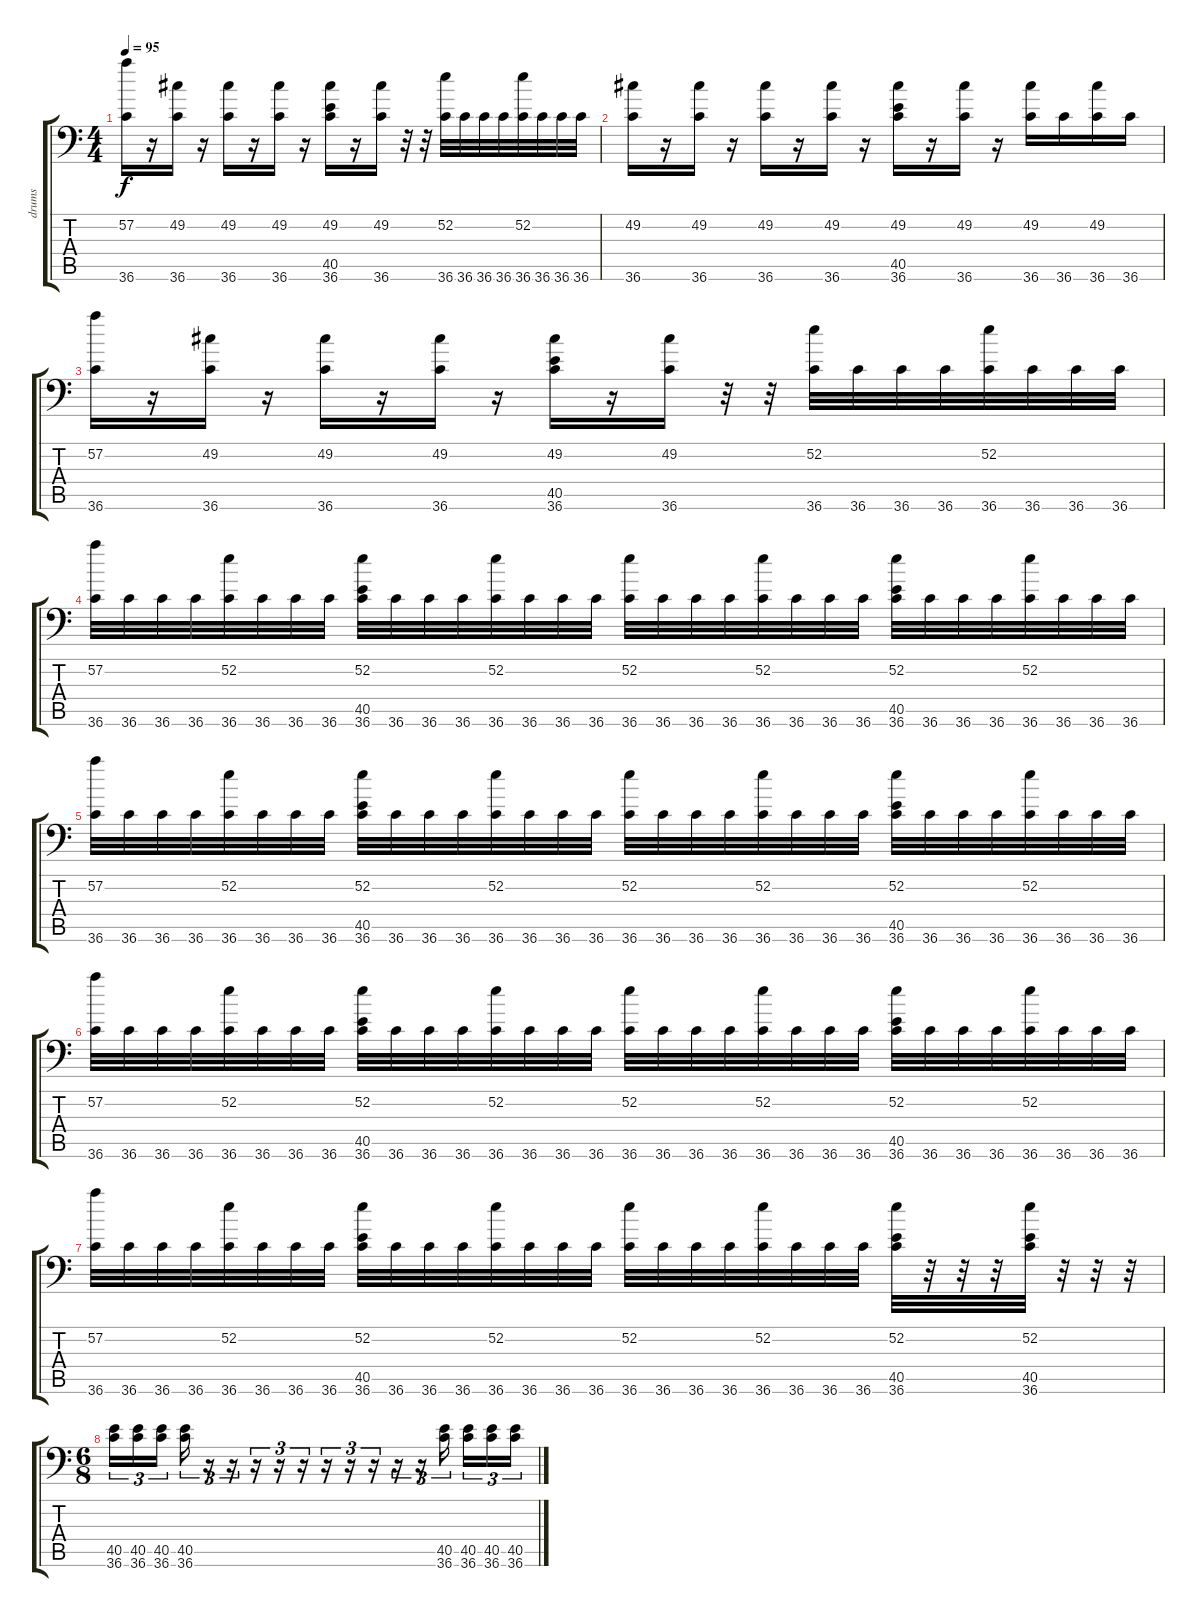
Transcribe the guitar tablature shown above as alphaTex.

\track ("drums" "drums") {instrument acousticgrandpiano}
\staff {score tabs}
\tuning (C-1 C-1 C-1 C-1 C-1 C-1) {hide}
\ts (4 4)
\tempo 95
\clef f4
\ks c
(57.2 36.6).16{dy f} r.16 (49.2 36.6).16 r.16 (49.2 36.6).16 r.16 (49.2 36.6).16 r.16 (49.2 40.5 36.6).16 r.16 (49.2 36.6).16 r.32 r.32 (52.2 36.6).32 36.6.32 36.6.32 36.6.32 (52.2 36.6).32 36.6.32 36.6.32 36.6.32 |
(49.2 36.6).16 r.16 (49.2 36.6).16 r.16 (49.2 36.6).16 r.16 (49.2 36.6).16 r.16 (49.2 40.5 36.6).16 r.16 (49.2 36.6).16 r.16 (49.2 36.6).16 36.6.16 (49.2 36.6).16 36.6.16 |
(57.2 36.6).16 r.16 (49.2 36.6).16 r.16 (49.2 36.6).16 r.16 (49.2 36.6).16 r.16 (49.2 40.5 36.6).16 r.16 (49.2 36.6).16 r.32 r.32 (52.2 36.6).32 36.6.32 36.6.32 36.6.32 (52.2 36.6).32 36.6.32 36.6.32 36.6.32 |
(57.2 36.6).32 36.6.32 36.6.32 36.6.32 (52.2 36.6).32 36.6.32 36.6.32 36.6.32 (52.2 40.5 36.6).32 36.6.32 36.6.32 36.6.32 (52.2 36.6).32 36.6.32 36.6.32 36.6.32 (52.2 36.6).32 36.6.32 36.6.32 36.6.32 (52.2 36.6).32 36.6.32 36.6.32 36.6.32 (52.2 40.5 36.6).32 36.6.32 36.6.32 36.6.32 (52.2 36.6).32 36.6.32 36.6.32 36.6.32 |
(57.2 36.6).32 36.6.32 36.6.32 36.6.32 (52.2 36.6).32 36.6.32 36.6.32 36.6.32 (52.2 40.5 36.6).32 36.6.32 36.6.32 36.6.32 (52.2 36.6).32 36.6.32 36.6.32 36.6.32 (52.2 36.6).32 36.6.32 36.6.32 36.6.32 (52.2 36.6).32 36.6.32 36.6.32 36.6.32 (52.2 40.5 36.6).32 36.6.32 36.6.32 36.6.32 (52.2 36.6).32 36.6.32 36.6.32 36.6.32 |
(57.2 36.6).32 36.6.32 36.6.32 36.6.32 (52.2 36.6).32 36.6.32 36.6.32 36.6.32 (52.2 40.5 36.6).32 36.6.32 36.6.32 36.6.32 (52.2 36.6).32 36.6.32 36.6.32 36.6.32 (52.2 36.6).32 36.6.32 36.6.32 36.6.32 (52.2 36.6).32 36.6.32 36.6.32 36.6.32 (52.2 40.5 36.6).32 36.6.32 36.6.32 36.6.32 (52.2 36.6).32 36.6.32 36.6.32 36.6.32 |
(57.2 36.6).32 36.6.32 36.6.32 36.6.32 (52.2 36.6).32 36.6.32 36.6.32 36.6.32 (52.2 40.5 36.6).32 36.6.32 36.6.32 36.6.32 (52.2 36.6).32 36.6.32 36.6.32 36.6.32 (52.2 36.6).32 36.6.32 36.6.32 36.6.32 (52.2 36.6).32 36.6.32 36.6.32 36.6.32 (52.2 40.5 36.6).32 r.32 r.32 r.32 (52.2 40.5 36.6).32 r.32 r.32 r.32 |
\ts (6 8)
(40.5 36.6).16{tu (3 2)} (40.5 36.6).16{tu (3 2)} (40.5 36.6).16{tu (3 2)} (40.5 36.6).16{tu (3 2)} r.16{tu (3 2)} r.16{tu (3 2)} r.16{tu (3 2)} r.16{tu (3 2)} r.16{tu (3 2)} r.16{tu (3 2)} r.16{tu (3 2)} r.16{tu (3 2)} r.16{tu (3 2)} r.16{tu (3 2)} (40.5 36.6).16{tu (3 2)} (40.5 36.6).16{tu (3 2)} (40.5 36.6).16{tu (3 2)} (40.5 36.6).16{tu (3 2)}
